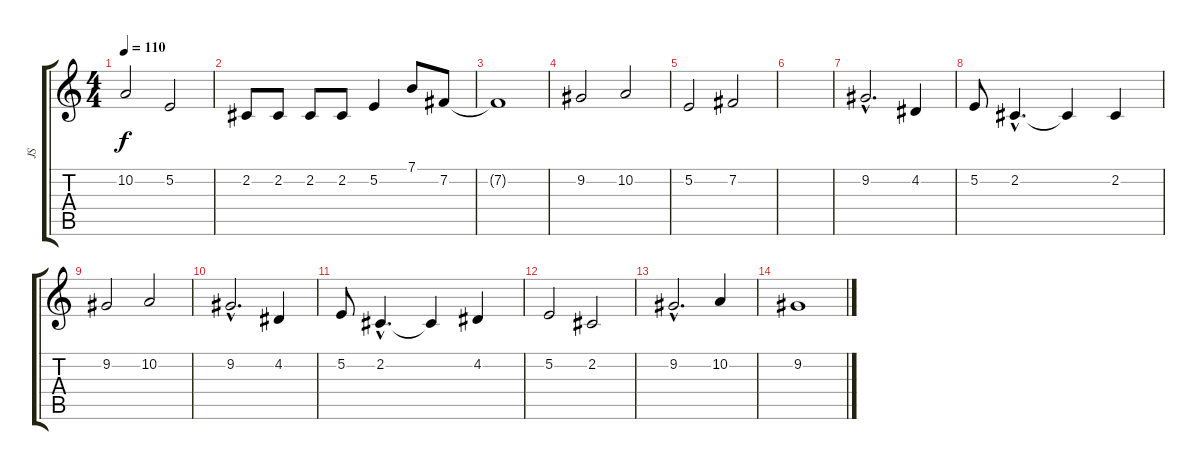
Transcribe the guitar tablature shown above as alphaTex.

\track ("JS" "JS") {instrument trombone}
\staff {score tabs}
\tuning (E4 B3 G3 D3 A2 E2) {hide}
\ts (4 4)
\tempo 110
\clef g2
\ks c
10.2.2{dy f} 5.2.2 |
2.2.8 2.2.8 2.2.8 2.2.8 5.2.4 7.1.8 7.2.8 |
7.2{t}.1 |
9.2.2 10.2.2 |
5.2.2 7.2.2 |
|
9.2{hac}.2{d volume 16} 4.2.4 |
5.2.8 2.2{hac}.4{d} 2.2{t}.4 2.2.4 |
9.2.2 10.2.2 |
9.2{hac}.2{d volume 16} 4.2.4 |
5.2.8 2.2{hac}.4{d} 2.2{t}.4 4.2.4 |
5.2.2 2.2.2 |
9.2{hac}.2{d} 10.2.4 |
9.2.1
